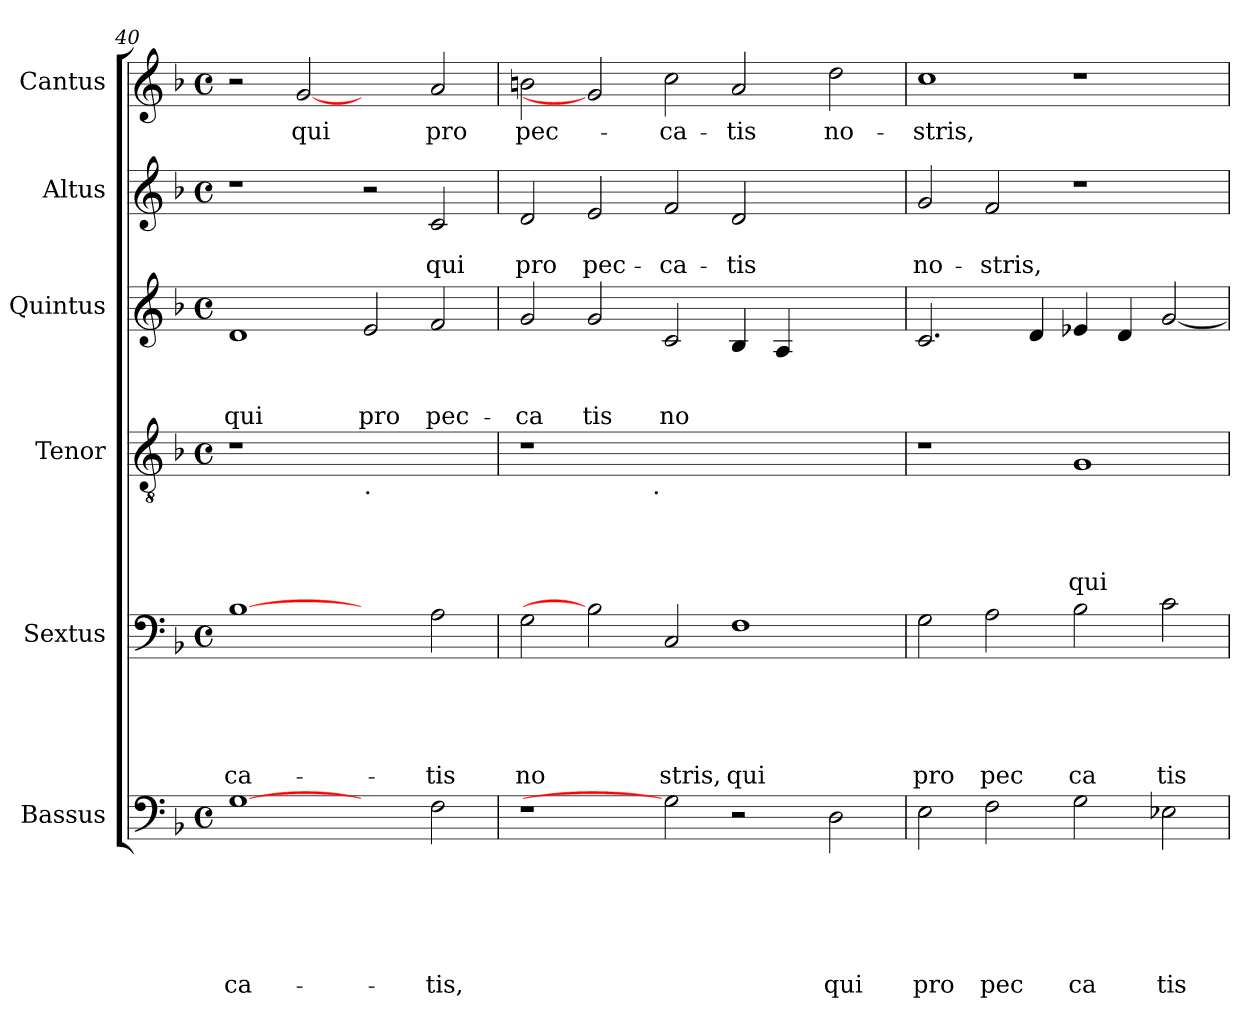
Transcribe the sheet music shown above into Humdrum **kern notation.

**kern	**text	**text	**text	**text	**text	**text	**kern	**text	**text	**text	**text	**text	**kern	**text	**text	**text	**text	**kern	**text	**text	**text	**kern	**text	**text	**kern	**text
*part6	*part6	*part6	*part6	*part6	*part6	*part6	*part5	*part5	*part5	*part5	*part5	*part5	*part4	*part4	*part4	*part4	*part4	*part3	*part3	*part3	*part3	*part2	*part2	*part2	*part1	*part1
*staff6	*staff6	*staff6	*staff6	*staff6	*staff6	*staff6	*staff5	*staff5	*staff5	*staff5	*staff5	*staff5	*staff4	*staff4	*staff4	*staff4	*staff4	*staff3	*staff3	*staff3	*staff3	*staff2	*staff2	*staff2	*staff1	*staff1
*I"Bassus	*	*	*	*	*	*	*I"Sextus	*	*	*	*	*	*I"Tenor	*	*	*	*	*I"Quintus	*	*	*	*I"Altus	*	*	*I"Cantus	*
*clefF4	*	*	*	*	*	*	*clefF4	*	*	*	*	*	*clefGv2	*	*	*	*	*clefG2	*	*	*	*clefG2	*	*	*clefG2	*
*k[b-]	*	*	*	*	*	*	*k[b-]	*	*	*	*	*	*k[b-]	*	*	*	*	*k[b-]	*	*	*	*k[b-]	*	*	*k[b-]	*
*F:	*	*	*	*	*	*	*F:	*	*	*	*	*	*F:	*	*	*	*	*F:	*	*	*	*F:	*	*	*F:	*
*M4/4	*	*	*	*	*	*	*M4/4	*	*	*	*	*	*M4/4	*	*	*	*	*M4/4	*	*	*	*M4/4	*	*	*M4/4	*
*met(c)	*	*	*	*	*	*	*met(c)	*	*	*	*	*	*met(c)	*	*	*	*	*met(c)	*	*	*	*met(c)	*	*	*met(c)	*
=40	=40	=40	=40	=40	=40	=40	=40	=40	=40	=40	=40	=40	=40	=40	=40	=40	=40	=40	=40	=40	=40	=40	=40	=40	=40	=40
!	!	!	!	!	!	!LO:LY:b	!	!	!	!	!	!LO:LY:b	!	!	!	!	!	!	!	!	!LO:LY:b	!	!	!	!	!
[1G	.	.	.	.	.	-ca-	[1B-	.	.	.	.	-ca-	1r	.	.	.	.	1d	.	.	qui	1r	.	.	2r	.
!	!	!	!	!	!	!	!	!	!	!	!	!	!	!	!	!	!	!	!	!	!	!	!	!	!	!LO:LY:b
.	.	.	.	.	.	.	.	.	.	.	.	.	.	.	.	.	.	.	.	.	.	.	.	.	[2g	qui
!	!	!	!	!	!	!	!	!	!	!	!	!	!LO:TX:b:t=.	!	!	!	!	!	!	!	!	!	!	!	!	!
!	!	!	!	!	!	!	!	!	!	!	!	!	!	!	!	!	!	!	!	!	!LO:LY:b	!	!	!	!	!
2ryy	.	.	.	.	.	.	2ryy	.	.	.	.	.	1ryy	.	.	.	.	2e/	.	.	pro	2r	.	.	2ryy	.
!	!	!	!	!	!	!LO:LY:b	!	!	!	!	!	!LO:LY:b	!	!	!	!	!	!	!	!	!LO:LY:b	!	!	!LO:LY:b	!	!LO:LY:b
2F\	.	.	.	.	.	-tis,	2A\	.	.	.	.	-tis	.	.	.	.	.	2f/	.	.	pec-	2c/	.	qui	2a/	pro
!!LO:PB:g=z
=41!	=41!	=41!	=41!	=41!	=41!	=41!	=41!	=41!	=41!	=41!	=41!	=41!	=41!	=41!	=41!	=41!	=41!	=41!	=41!	=41!	=41!	=41!	=41!	=41!	=41!	=41!
!	!	!	!	!	!	!	!	!	!	!	!	!LO:LY:b	!	!	!	!	!	!	!	!	!LO:LY:b	!	!	!LO:LY:b	!	!LO:LY:b
*	*	*	*	*	*	*	*	*	*	*	*	*	*^	*	*	*	*	*	*	*	*	*	*	*	*	*
1r	.	.	.	.	.	.	2G\	.	.	.	.	no	1r	2ryy	.	.	.	.	2g/	.	.	-ca	2d/	.	pro	2bn\	pec-
!	!	!	!	!	!	!	!	!	!	!	!	!	!	!	!	!	!	!	!	!	!	!LO:LY:b	!	!	!LO:LY:b	!	!
.	.	.	.	.	.	.	2B-]	.	.	.	.	.	.	4...ryy	.	.	.	.	2g/	.	.	tis	2e/	.	pec-	2g]	.
!	!	!	!	!	!	!	!	!	!	!	!	!	!	!LO:TX:b:t=.	!	!	!	!	!	!	!	!	!	!	!	!	!
.	.	.	.	.	.	.	.	.	.	.	.	.	.	1ryy	.	.	.	.	.	.	.	.	.	.	.	.	.
!	!	!	!	!	!	!	!	!	!	!	!	!LO:LY:b	!	!	!	!	!	!	!	!	!	!LO:LY:b	!	!	!LO:LY:b	!	!LO:LY:b
2G]	.	.	.	.	.	.	2C/	.	.	.	.	stris,	1.ryy	.	.	.	.	.	2c/	.	.	no	2f/	.	-ca-	2cc\	-ca-
!	!	!	!	!	!	!	!	!	!	!	!	!LO:LY:b	!	!	!	!	!	!	!	!	!	!	!	!	!LO:LY:b	!	!LO:LY:b
2r	.	.	.	.	.	.	1F	.	.	.	.	qui	.	.	.	.	.	.	4B-/	.	.	.	2d/	.	-tis	2a/	-tis
.	.	.	.	.	.	.	.	.	.	.	.	.	.	.	.	.	.	.	4A/	.	.	.	.	.	.	.	.
.	.	.	.	.	.	.	.	.	.	.	.	.	.	2ryy	.	.	.	.	.	.	.	.	.	.	.	.	.
!	!	!	!	!	!	!LO:LY:b	!	!	!	!	!	!	!	!	!	!	!	!	!	!	!	!	!	!	!	!	!LO:LY:b
2D\	.	.	.	.	.	qui	.	.	.	.	.	.	.	.	.	.	.	.	2ryy	.	.	.	2ryy	.	.	2dd\	no-
.	.	.	.	.	.	.	.	.	.	.	.	.	.	32ryy	.	.	.	.	.	.	.	.	.	.	.	.	.
=42!	=42!	=42!	=42!	=42!	=42!	=42!	=42!	=42!	=42!	=42!	=42!	=42!	=42!	=42!	=42!	=42!	=42!	=42!	=42!	=42!	=42!	=42!	=42!	=42!	=42!	=42!	=42!
!	!	!	!	!	!	!LO:LY:b	!	!	!	!	!	!LO:LY:b	!	!	!	!	!	!	!	!	!	!	!	!	!LO:LY:b	!	!LO:LY:b
*	*	*	*	*	*	*	*	*	*	*	*	*	*v	*v	*	*	*	*	*	*	*	*	*	*	*	*	*
2E\	.	.	.	.	.	pro	2G\	.	.	.	.	pro	1r	.	.	.	.	2.c/	.	.	.	2g/	.	no-	1cc	-stris,
!	!	!	!	!	!	!LO:LY:b	!	!	!	!	!	!LO:LY:b	!	!	!	!	!	!	!	!	!	!	!	!LO:LY:b	!	!
2F\	.	.	.	.	.	pec	2A\	.	.	.	.	pec	.	.	.	.	.	.	.	.	.	2f/	.	-stris,	.	.
.	.	.	.	.	.	.	.	.	.	.	.	.	.	.	.	.	.	4d/	.	.	.	.	.	.	.	.
!	!	!	!	!	!	!LO:LY:b	!	!	!	!	!	!LO:LY:b	!	!	!	!	!LO:LY:b	!	!	!	!	!	!	!	!	!
2G\	.	.	.	.	.	ca	2B-\	.	.	.	.	ca	1G	.	.	.	qui	4e-X/	.	.	.	1r	.	.	1r	.
.	.	.	.	.	.	.	.	.	.	.	.	.	.	.	.	.	.	4d/	.	.	.	.	.	.	.	.
!	!	!	!	!	!	!LO:LY:b	!	!	!	!	!	!LO:LY:b	!	!	!	!	!	!	!	!	!	!	!	!	!	!
2E-X\	.	.	.	.	.	tis	2c\	.	.	.	.	tis	.	.	.	.	.	[<2g/	.	.	.	.	.	.	.	.
=!	=!	=!	=!	=!	=!	=!	=!	=!	=!	=!	=!	=!	=!	=!	=!	=!	=!	=!	=!	=!	=!	=!	=!	=!	=!	=!
*-	*-	*-	*-	*-	*-	*-	*-	*-	*-	*-	*-	*-	*-	*-	*-	*-	*-	*-	*-	*-	*-	*-	*-	*-	*-	*-
